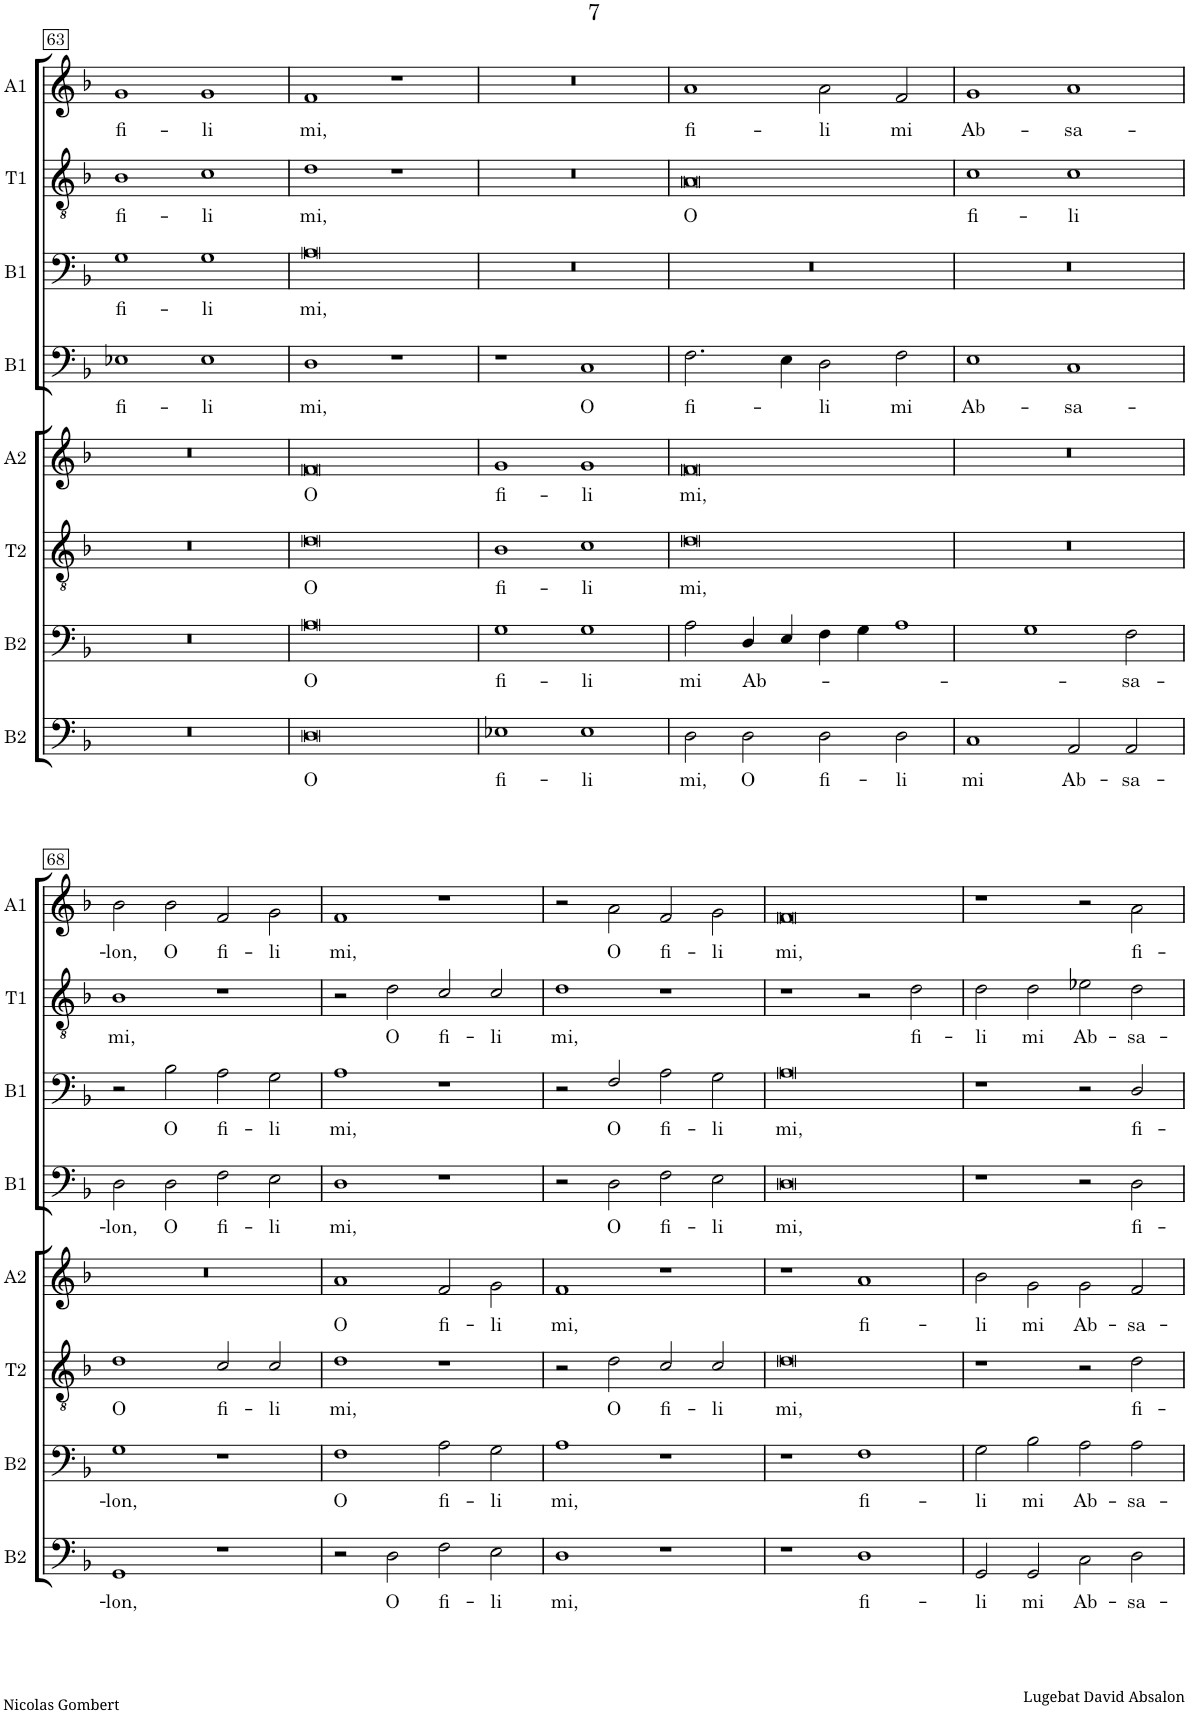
**kern	**text	**kern	**text	**kern	**text	**kern	**text	**kern	**text	**kern	**text	**kern	**text	**kern	**text
*part8	*part8	*part7	*part7	*part6	*part6	*part5	*part5	*part4	*part4	*part3	*part3	*part2	*part2	*part1	*part1
*staff8	*staff8	*staff7	*staff7	*staff6	*staff6	*staff5	*staff5	*staff4	*staff4	*staff3	*staff3	*staff2	*staff2	*staff1	*staff1
*I"Bass II	*	*I"Bar II	*	*I"Tenor II	*	*I"Alto II	*	*I"Bass I	*	*I"Bar I	*	*I"Tenor I	*	*I"Alto I	*
*I'B2	*	*I'B2	*	*I'T2	*	*I'A2	*	*I'B1	*	*I'B1	*	*I'T1	*	*I'A1	*
!!LO:PB:g=z
*clefF4	*	*clefF4	*	*clefGv2	*	*clefG2	*	*clefF4	*	*clefF4	*	*clefGv2	*	*clefG2	*
*k[b-]	*	*k[b-]	*	*k[b-]	*	*k[b-]	*	*k[b-]	*	*k[b-]	*	*k[b-]	*	*k[b-]	*
*M4/2	*	*M4/2	*	*M4/2	*	*M4/2	*	*M4/2	*	*M4/2	*	*M4/2	*	*M4/2	*
=63	=63	=63	=63	=63	=63	=63	=63	=63	=63	=63	=63	=63	=63	=63	=63
!	!	!	!	!	!	!	!	!	!LO:LY:b	!	!LO:LY:b	!	!LO:LY:b	!	!LO:LY:b
0r	.	0r	.	0r	.	0r	.	1E-X	fi-	1G	fi-	1B-	fi-	1g	fi-
!	!	!	!	!	!	!	!	!	!LO:LY:b	!	!LO:LY:b	!	!LO:LY:b	!	!LO:LY:b
.	.	.	.	.	.	.	.	1E-	-li	1G	-li	1c	-li	1g	-li
=64	=64	=64	=64	=64	=64	=64	=64	=64	=64	=64	=64	=64	=64	=64	=64
!	!LO:LY:b	!	!LO:LY:b	!	!LO:LY:b	!	!LO:LY:b	!	!LO:LY:b	!	!LO:LY:b	!	!LO:LY:b	!	!LO:LY:b
0D	O	0A	O	0d	O	0f	O	1D	mi,	0A	mi,	1d	mi,	1f	mi,
.	.	.	.	.	.	.	.	1r	.	.	.	1r	.	1r	.
=65	=65	=65	=65	=65	=65	=65	=65	=65	=65	=65	=65	=65	=65	=65	=65
!	!LO:LY:b	!	!LO:LY:b	!	!LO:LY:b	!	!LO:LY:b	!	!	!	!	!	!	!	!
1E-X	fi-	1G	fi-	1B-	fi-	1g	fi-	1r	.	0r	.	0r	.	0r	.
!	!LO:LY:b	!	!LO:LY:b	!	!LO:LY:b	!	!LO:LY:b	!	!LO:LY:b	!	!	!	!	!	!
1E-	-li	1G	-li	1c	-li	1g	-li	1C	O	.	.	.	.	.	.
=66	=66	=66	=66	=66	=66	=66	=66	=66	=66	=66	=66	=66	=66	=66	=66
!	!LO:LY:b	!	!LO:LY:b	!	!LO:LY:b	!	!LO:LY:b	!	!LO:LY:b	!	!	!	!LO:LY:b	!	!LO:LY:b
2D\	mi,	2A\	mi	0d	mi,	0f	mi,	2.F\	fi-	0r	.	0A	O	1a	fi-
!	!LO:LY:b	!	!LO:LY:b	!	!	!	!	!	!	!	!	!	!	!	!
2D\	O	4D/	Ab-	.	.	.	.	.	.	.	.	.	.	.	.
.	.	4E/	.	.	.	.	.	4E\	.	.	.	.	.	.	.
!	!LO:LY:b	!	!	!	!	!	!	!	!LO:LY:b	!	!	!	!	!	!LO:LY:b
2D\	fi-	4F\	.	.	.	.	.	2D\	-li	.	.	.	.	2a\	-li
.	.	4G\	.	.	.	.	.	.	.	.	.	.	.	.	.
!	!LO:LY:b	!	!	!	!	!	!	!	!LO:LY:b	!	!	!	!	!	!LO:LY:b
2D\	-li	[<2A	.	.	.	.	.	2F\	mi	.	.	.	.	2f/	mi
=67	=67	=67	=67	=67	=67	=67	=67	=67	=67	=67	=67	=67	=67	=67	=67
!	!LO:LY:b	!	!	!	!	!	!	!	!LO:LY:b	!	!	!	!LO:LY:b	!	!LO:LY:b
1C	mi	2A\]	.	0r	.	0r	.	1E	Ab-	0r	.	1c	fi-	1g	Ab-
.	.	1G	.	.	.	.	.	.	.	.	.	.	.	.	.
!	!LO:LY:b	!	!	!	!	!	!	!	!LO:LY:b	!	!	!	!LO:LY:b	!	!LO:LY:b
2AA/	Ab-	.	.	.	.	.	.	1C	-sa-	.	.	1c	-li	1a	-sa-
!	!LO:LY:b	!	!LO:LY:b	!	!	!	!	!	!	!	!	!	!	!	!
2AA/	-sa-	2F\	-sa-	.	.	.	.	.	.	.	.	.	.	.	.
!!LO:LB:g=z
=68	=68	=68	=68	=68	=68	=68	=68	=68	=68	=68	=68	=68	=68	=68	=68
!	!LO:LY:b	!	!LO:LY:b	!	!LO:LY:b	!	!	!	!LO:LY:b	!	!	!	!LO:LY:b	!	!LO:LY:b
1GG	-lon,	1G	-lon,	1d	O	0r	.	2D\	-lon,	2r	.	1B-	mi,	2b-\	-lon,
!	!	!	!	!	!	!	!	!	!LO:LY:b	!	!LO:LY:b	!	!	!	!LO:LY:b
.	.	.	.	.	.	.	.	2D\	O	2B-\	O	.	.	2b-\	O
!	!	!	!	!	!LO:LY:b	!	!	!	!LO:LY:b	!	!LO:LY:b	!	!	!	!LO:LY:b
1r	.	1r	.	2c/	fi-	.	.	2F\	fi-	2A\	fi-	1r	.	2f/	fi-
!	!	!	!	!	!LO:LY:b	!	!	!	!LO:LY:b	!	!LO:LY:b	!	!	!	!LO:LY:b
.	.	.	.	2c/	-li	.	.	2E\	-li	2G\	-li	.	.	2g\	-li
=69	=69	=69	=69	=69	=69	=69	=69	=69	=69	=69	=69	=69	=69	=69	=69
!	!	!	!LO:LY:b	!	!LO:LY:b	!	!LO:LY:b	!	!LO:LY:b	!	!LO:LY:b	!	!	!	!LO:LY:b
2r	.	1F	O	1d	mi,	1a	O	1D	mi,	1A	mi,	2r	.	1f	mi,
!	!LO:LY:b	!	!	!	!	!	!	!	!	!	!	!	!LO:LY:b	!	!
2D\	O	.	.	.	.	.	.	.	.	.	.	2d\	O	.	.
!	!LO:LY:b	!	!LO:LY:b	!	!	!	!LO:LY:b	!	!	!	!	!	!LO:LY:b	!	!
2F\	fi-	2A\	fi-	1r	.	2f/	fi-	1r	.	1r	.	2c/	fi-	1r	.
!	!LO:LY:b	!	!LO:LY:b	!	!	!	!LO:LY:b	!	!	!	!	!	!LO:LY:b	!	!
2E\	-li	2G\	-li	.	.	2g\	-li	.	.	.	.	2c/	-li	.	.
=70	=70	=70	=70	=70	=70	=70	=70	=70	=70	=70	=70	=70	=70	=70	=70
!	!LO:LY:b	!	!LO:LY:b	!	!	!	!LO:LY:b	!	!	!	!	!	!LO:LY:b	!	!
1D	mi,	1A	mi,	2r	.	1f	mi,	2r	.	2r	.	1d	mi,	2r	.
!	!	!	!	!	!LO:LY:b	!	!	!	!LO:LY:b	!	!LO:LY:b	!	!	!	!LO:LY:b
.	.	.	.	2d\	O	.	.	2D\	O	2F/	O	.	.	2a\	O
!	!	!	!	!	!LO:LY:b	!	!	!	!LO:LY:b	!	!LO:LY:b	!	!	!	!LO:LY:b
1r	.	1r	.	2c/	fi-	1r	.	2F\	fi-	2A\	fi-	1r	.	2f/	fi-
!	!	!	!	!	!LO:LY:b	!	!	!	!LO:LY:b	!	!LO:LY:b	!	!	!	!LO:LY:b
.	.	.	.	2c/	-li	.	.	2E\	-li	2G\	-li	.	.	2g\	-li
=71	=71	=71	=71	=71	=71	=71	=71	=71	=71	=71	=71	=71	=71	=71	=71
!	!	!	!	!	!LO:LY:b	!	!	!	!LO:LY:b	!	!LO:LY:b	!	!	!	!LO:LY:b
1r	.	1r	.	0d	mi,	1r	.	0D	mi,	0A	mi,	1r	.	0f	mi,
!	!LO:LY:b	!	!LO:LY:b	!	!	!	!LO:LY:b	!	!	!	!	!	!	!	!
1D	fi-	1F	fi-	.	.	1a	fi-	.	.	.	.	2r	.	.	.
!	!	!	!	!	!	!	!	!	!	!	!	!	!LO:LY:b	!	!
.	.	.	.	.	.	.	.	.	.	.	.	2d\	fi-	.	.
=72	=72	=72	=72	=72	=72	=72	=72	=72	=72	=72	=72	=72	=72	=72	=72
!	!LO:LY:b	!	!LO:LY:b	!	!	!	!LO:LY:b	!	!	!	!	!	!LO:LY:b	!	!
2GG/	-li	2G\	-li	1r	.	2b-\	-li	1r	.	1r	.	2d\	-li	1r	.
!	!LO:LY:b	!	!LO:LY:b	!	!	!	!LO:LY:b	!	!	!	!	!	!LO:LY:b	!	!
2GG/	mi	2B-\	mi	.	.	2g\	mi	.	.	.	.	2d\	mi	.	.
!	!LO:LY:b	!	!LO:LY:b	!	!	!	!LO:LY:b	!	!	!	!	!	!LO:LY:b	!	!
2C\	Ab-	2A\	Ab-	2r	.	2g\	Ab-	2r	.	2r	.	2e-X\	Ab-	2r	.
!	!LO:LY:b	!	!LO:LY:b	!	!LO:LY:b	!	!LO:LY:b	!	!LO:LY:b	!	!LO:LY:b	!	!LO:LY:b	!	!LO:LY:b
2D\	-sa-	2A\	-sa-	2d\	fi-	2f/	-sa-	2D\	fi-	2D/	fi-	2d\	-sa-	2a\	fi-
=	=	=	=	=	=	=	=	=	=	=	=	=	=	=	=
*-	*-	*-	*-	*-	*-	*-	*-	*-	*-	*-	*-	*-	*-	*-	*-
